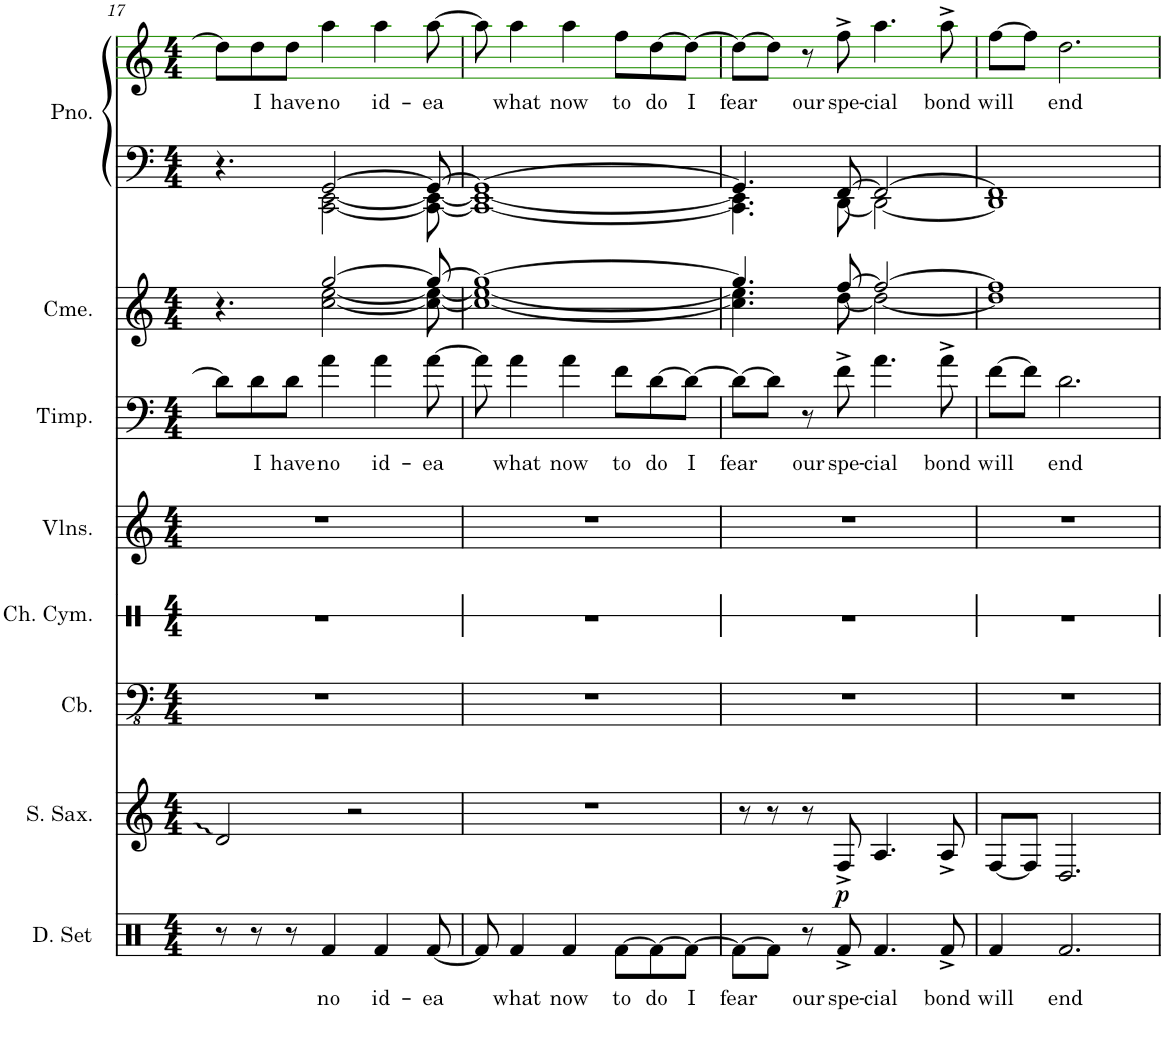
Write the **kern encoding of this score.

**kern	**text	**kern	**dynam	**kern	**kern	**kern	**kern	**text	**kern	**kern	**kern	**text
*part8	*part8	*part7	*part7	*part6	*part5	*part4	*part3	*part3	*part2	*part1	*part1	*part1
*staff9	*staff9	*staff8	*staff8	*staff7	*staff6	*staff5	*staff4	*staff4	*staff3	*staff2	*staff1	*staff1
*I"Drumset	*	*I"Soprano Saxophone	*	*I"Contrabass	*I"Chinese Cymbal	*I"Violins	*I"Timpani	*	*I"Chimes	*I"Grand Piano	*	*
*I'D. Set	*	*I'S. Sax.	*	*I'Cb.	*I'Ch. Cym.	*I'Vlns.	*I'Timp.	*	*I'Cme.	*I'Pno.	*	*
!!LO:PB:g=z
*clefX	*	*clefG2	*	*clefFv4	*clefX	*clefG2	*clefF4	*	*clefG2	*clefF4	*clefG2	*
*	*	*ITrd1c2	*	*ITrd7c12	*	*	*	*	*	*	*	*
*k[]	*	*k[]	*	*k[]	*k[]	*k[]	*k[]	*	*k[]	*k[]	*k[]	*
*M4/4	*	*M4/4	*	*M4/4	*M4/4	*M4/4	*M4/4	*	*M4/4	*M4/4	*M4/4	*
=17	=17	=17	=17	=17	=17	=17	=17	=17	=17	=17	=17	=17
*	*	*	*	*	*	*	*	*	*^	*^	*	*
8r	.	2d/	.	1r	1r	1r	8d\L]	.	4.r	4.ryy	4.r	4.ryy	8dd\L]	.
!	!	!	!	!	!	!	!	!LO:LY:b	!	!	!	!	!	!LO:LY:b
8r	.	.	.	.	.	.	8d\	I	.	.	.	.	8dd\	I
!	!	!	!	!	!	!	!	!LO:LY:b	!	!	!	!	!	!LO:LY:b
8r	.	.	.	.	.	.	8d\J	have	.	.	.	.	8dd\J	have
!	!LO:LY:b	!	!	!	!	!	!	!LO:LY:b	!	!	!	!	!	!LO:LY:b
4Rf/	no	.	.	.	.	.	4a\	no	[2gg/	[2cc\ [2ee\	[2GG/	[2CC\ [2EE\	4aa\	no
.	.	2r	.	.	.	.	.	.	.	.	.	.	.	.
!	!LO:LY:b	!	!	!	!	!	!	!LO:LY:b	!	!	!	!	!	!LO:LY:b
4Rf/	id-	.	.	.	.	.	4a\	id-	.	.	.	.	4aa\	id-
!	!LO:LY:b	!	!	!	!	!	!	!LO:LY:b	!	!	!	!	!	!LO:LY:b
[8Rf/	-ea	.	.	.	.	.	[8a\	-ea	8gg/_	8cc\_ 8ee\_	8GG/_	8CC\_ 8EE\_	[8aa\	-ea
=18	=18	=18	=18	=18	=18	=18	=18	=18	=18	=18	=18	=18	=18	=18
8Rf/]	.	1r	.	1r	1r	1r	8a\]	.	1gg_	1cc_ 1ee_	1GG_	1CC_ 1EE_	8aa\]	.
!	!LO:LY:b	!	!	!	!	!	!	!LO:LY:b	!	!	!	!	!	!LO:LY:b
4Rf/	what	.	.	.	.	.	4a\	what	.	.	.	.	4aa\	what
!	!LO:LY:b	!	!	!	!	!	!	!LO:LY:b	!	!	!	!	!	!LO:LY:b
4Rf/	now	.	.	.	.	.	4a\	now	.	.	.	.	4aa\	now
!	!LO:LY:b	!	!	!	!	!	!	!LO:LY:b	!	!	!	!	!	!LO:LY:b
[8Rf\L	to	.	.	.	.	.	8f\L	to	.	.	.	.	8ff\L	to
!	!LO:LY:b	!	!	!	!	!	!	!LO:LY:b	!	!	!	!	!	!LO:LY:b
8Rf\_	do	.	.	.	.	.	[8d\	do	.	.	.	.	[8dd\	do
!	!LO:LY:b	!	!	!	!	!	!	!LO:LY:b	!	!	!	!	!	!LO:LY:b
8Rf\J_	I	.	.	.	.	.	8d\J_	I	.	.	.	.	8dd\J_	I
=19	=19	=19	=19	=19	=19	=19	=19	=19	=19	=19	=19	=19	=19	=19
!	!LO:LY:b	!	!	!	!	!	!	!LO:LY:b	!	!	!	!	!	!LO:LY:b
8Rf\L_	fear	8r	.	1r	1r	1r	8d\L_	fear	4.gg/]	4.cc\] 4.ee\]	4.GG/]	4.CC\] 4.EE\]	8dd\L_	fear
8Rf\J]	.	8r	.	.	.	.	8d\J]	.	.	.	.	.	8dd\J]	.
!	!LO:LY:b	!	!	!	!	!	!	!LO:LY:b	!	!	!	!	!	!LO:LY:b
8r	our	8r	.	.	.	.	8r	our	.	.	.	.	8r	our
!	!LO:LY:b	!	!LO:DY:b	!	!	!	!	!LO:LY:b	!	!	!	!	!	!LO:LY:b
8Rf^/	spe-	8F^/	p	.	.	.	8f^\	spe-	[8ff/	[8dd\	[8FF/	[8DD\	8ff^\	spe-
!	!LO:LY:b	!	!	!	!	!	!	!LO:LY:b	!	!	!	!	!	!LO:LY:b
4.Rf/	-cial	4.A/	.	.	.	.	4.a\	-cial	2ff/_	2dd\_	2FF/_	2DD\_	4.aa\	-cial
!	!LO:LY:b	!	!	!	!	!	!	!LO:LY:b	!	!	!	!	!	!LO:LY:b
8Rf^/	bond	8A^/	.	.	.	.	8a^\	bond	.	.	.	.	8aa^\	bond
=20	=20	=20	=20	=20	=20	=20	=20	=20	=20	=20	=20	=20	=20	=20
!	!LO:LY:b	!	!	!	!	!	!	!LO:LY:b	!	!	!	!	!	!LO:LY:b
4Rf/	will	[8F/L	.	1r	1r	1r	[8f\L	will	1ff]	1dd]	1FF]	1DD]	[8ff\L	will
.	.	8F/J]	.	.	.	.	8f\J]	.	.	.	.	.	8ff\J]	.
!	!LO:LY:b	!	!	!	!	!	!	!LO:LY:b	!	!	!	!	!	!LO:LY:b
2.Rf/	end	2.D/	.	.	.	.	2.d\	end	.	.	.	.	2.dd\	end
*	*	*	*	*	*	*	*	*	*v	*v	*	*	*	*
*	*	*	*	*	*	*	*	*	*	*v	*v	*	*
=	=	=	=	=	=	=	=	=	=	=	=	=
*-	*-	*-	*-	*-	*-	*-	*-	*-	*-	*-	*-	*-
